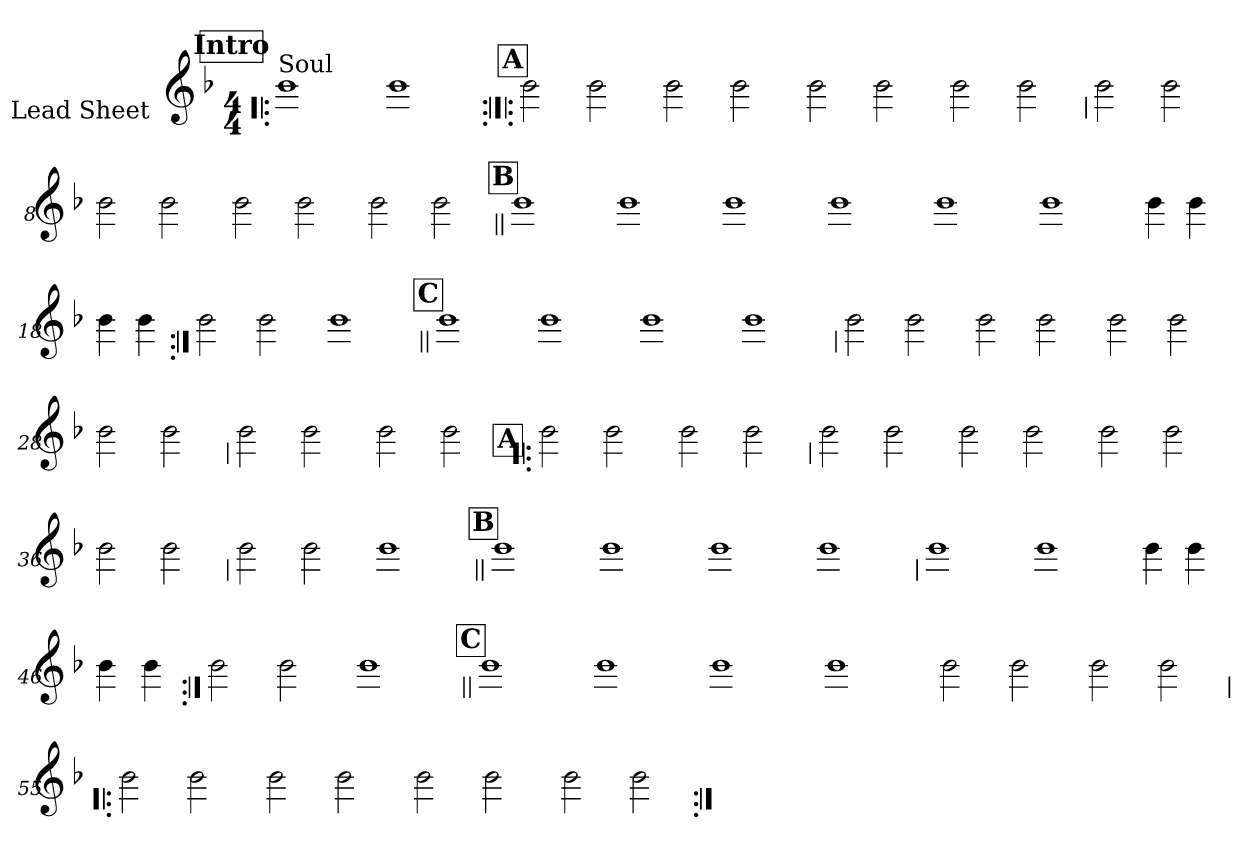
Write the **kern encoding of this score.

**kern
*part1
*staff1
*I"Lead Sheet
*stria0
*clefG2
*k[b-]
*F:
*M4/4
*MM110
!!LO:REH:place=s1:a:t=Intro
=1!|:
!LO:TX:a:t=Soul
1b-
=2-
1b-
!!LO:LB:g=z
!!LO:REH:place=s1:a:t=A
=3:|!|:
2b-
2b-
=4-
2b-
2b-
=5-
2b-
2b-
=6-
2b-
2b-
!!LO:LB:g=z
=7
2b-
2b-
=8-
2b-
2b-
=9-
2b-
2b-
=10-
2b-
2b-
!!LO:LB:g=z
!!LO:REH:place=s1:a:t=B
=11||
1b-
=12-
1b-
=13-
1b-
=14-
1b-
=15-
1b-
=16-
1b-
=17-
4b-
4b-
=18-
4b-
4b-
!!LO:LB:g=z
=19:|!
2b-
2b-
=20-
1b-
!!LO:REH:place=s1:a:t=C
=21||
1b-
=22-
1b-
=23-
1b-
=24-
1b-
!!LO:LB:g=z
=25
2b-
2b-
=26-
2b-
2b-
=27-
2b-
2b-
=28-
2b-
2b-
!!LO:LB:g=z
=29
2b-
2b-
=30-
2b-
2b-
!!LO:REH:place=s1:a:t=A
=31!|:
2b-
2b-
=32-
2b-
2b-
!!LO:LB:g=z
=33
2b-
2b-
=34-
2b-
2b-
=35-
2b-
2b-
=36-
2b-
2b-
!!LO:LB:g=z
=37
2b-
2b-
=38-
1b-
!!LO:REH:place=s1:a:t=B
=39||
1b-
=40-
1b-
=41-
1b-
=42-
1b-
!!LO:LB:g=z
=43
1b-
=44-
1b-
=45-
4b-
4b-
=46-
4b-
4b-
=47:|!
2b-
2b-
=48-
1b-
!!LO:LB:g=z
!!LO:REH:place=s1:a:t=C
=49||
1b-
=50-
1b-
=51-
1b-
=52-
1b-
=53-
2b-
2b-
=54-
2b-
2b-
!!LO:LB:g=z
=55!|:
2b-
2b-
=56-
2b-
2b-
=57-
2b-
2b-
=58-
2b-
2b-
=:|!
*-
